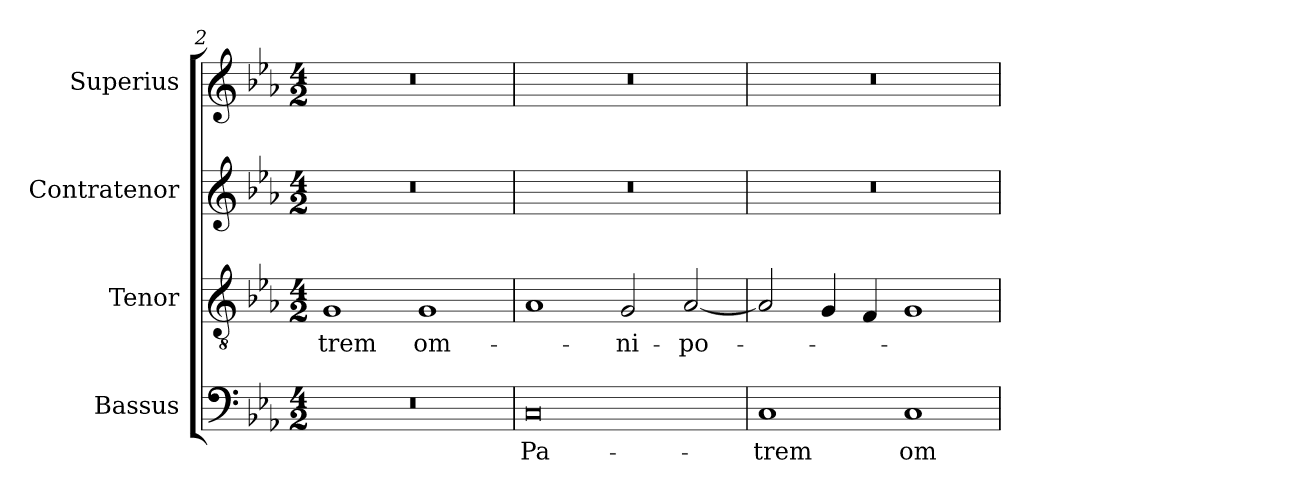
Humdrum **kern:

**kern	**text	**kern	**text	**kern	**kern
*part4	*part4	*part3	*part3	*part2	*part1
*staff4	*staff4	*staff3	*staff3	*staff2	*staff1
*I"Bassus	*	*I"Tenor	*	*I"Contratenor	*I"Superius
*I'B.	*	*I'T.	*	*	*
*clefF4	*	*clefGv2	*	*clefG2	*clefG2
*	*	*ITrd7c12	*	*ITrd7c12	*
*k[b-e-a-]	*	*k[b-e-a-]	*	*k[b-e-a-]	*k[b-e-a-]
*E-:	*	*E-:	*	*E-:	*E-:
*M4/2	*	*M4/2	*	*M4/2	*M4/2
=2	=2	=2	=2	=2	=2
!LO:N:vis=1	!	!	!	!	!
!	!	!	!LO:LY:b:color=#000000	!LO:N:vis=1	!LO:N:vis=1
0r	.	1GGi	-trem	0r	0r
!	!	!	!LO:LY:b:color=#000000	!	!
.	.	1GGi	om-	.	.
=3	=3	=3	=3	=3	=3
!	!LO:LY:b:color=#000000	!	!	!LO:N:vis=1	!LO:N:vis=1
0Ci	Pa-	1AA-i	.	0r	0r
!	!	!	!LO:LY:b:color=#000000	!	!
.	.	2GGi/	-ni-	.	.
!	!	!	!LO:LY:b:color=#000000	!	!
.	.	[<2AA-i/	-po-	.	.
=4	=4	=4	=4	=4	=4
!	!LO:LY:b:color=#000000	!	!	!LO:N:vis=1	!LO:N:vis=1
1Ci	-trem	2AA-i/]	.	0r	0r
.	.	4GGi/	.	.	.
.	.	4FFi/	.	.	.
!	!LO:LY:b:color=#000000	!	!	!	!
1Ci	om-	1GGi	.	.	.
=	=	=	=	=	=
*-	*-	*-	*-	*-	*-
